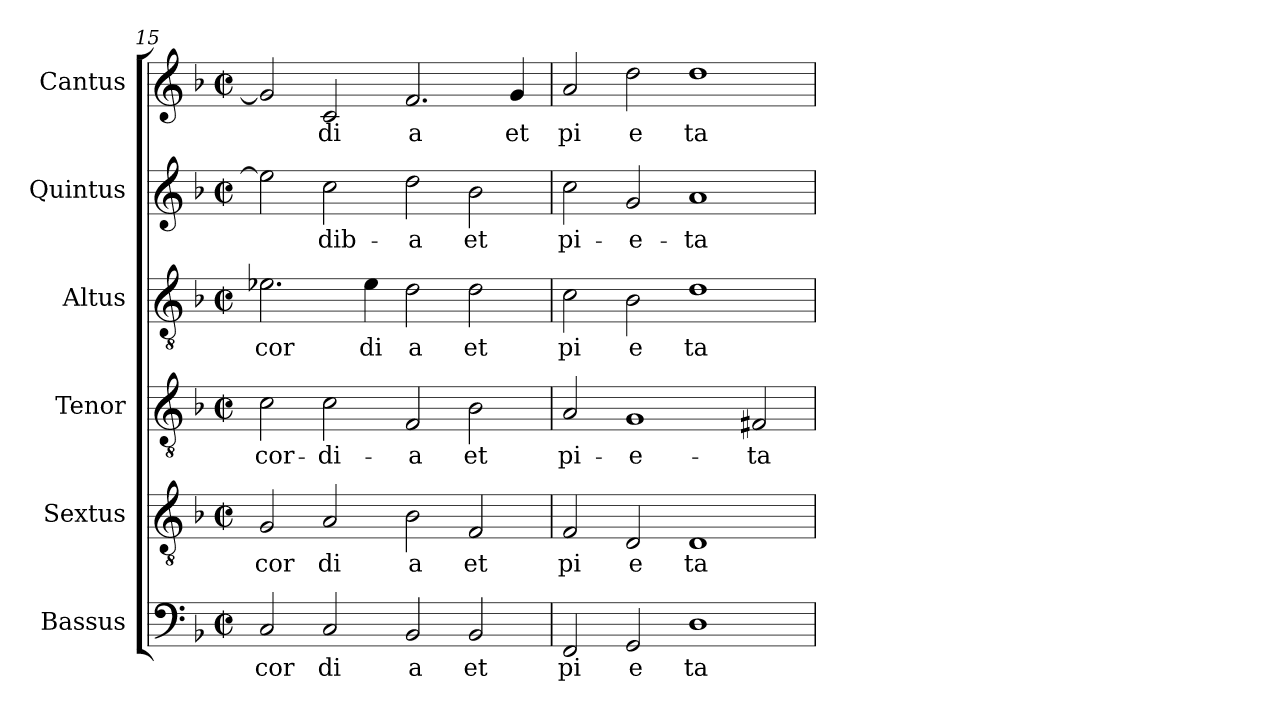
**kern	**text	**kern	**text	**kern	**text	**kern	**text	**kern	**text	**kern	**text
*part6	*part6	*part5	*part5	*part4	*part4	*part3	*part3	*part2	*part2	*part1	*part1
*staff6	*staff6	*staff5	*staff5	*staff4	*staff4	*staff3	*staff3	*staff2	*staff2	*staff1	*staff1
*I"Bassus	*	*I"Sextus	*	*I"Tenor	*	*I"Altus	*	*I"Quintus	*	*I"Cantus	*
*clefF4	*	*clefGv2	*	*clefGv2	*	*clefGv2	*	*clefG2	*	*clefG2	*
*k[b-]	*	*k[b-]	*	*k[b-]	*	*k[b-]	*	*k[b-]	*	*k[b-]	*
*F:	*	*F:	*	*F:	*	*F:	*	*F:	*	*F:	*
*M2/2	*	*M2/2	*	*M2/2	*	*M2/2	*	*M2/2	*	*M2/2	*
*met(c|)	*	*met(c|)	*	*met(c|)	*	*met(c|)	*	*met(c|)	*	*met(c|)	*
=15	=15	=15	=15	=15	=15	=15	=15	=15	=15	=15	=15
!	!LO:LY:b:cj	!	!LO:LY:b:cj	!	!LO:LY:b:cj	!	!LO:LY:b:cj	!	!	!	!
2C/	cor	2G/	cor	2c\	-cor-	2.e-\	cor	2ee-\]	.	2g/]	.
!	!LO:LY:b:cj	!	!LO:LY:b:cj	!	!LO:LY:b:cj	!	!	!	!LO:LY:b:cj	!	!LO:LY:b:cj
2C/	di	2A/	di	2c\	-di-	.	.	2cc\	-dib-	2c/	di
!	!	!	!	!	!	!	!LO:LY:b:cj	!	!	!	!
.	.	.	.	.	.	4e-\	di	.	.	.	.
!	!LO:LY:b:cj	!	!LO:LY:b:cj	!	!LO:LY:b:cj	!	!LO:LY:b:cj	!	!LO:LY:b:cj	!	!LO:LY:b:cj
2BB-/	a	2B-\	a	2F/	-a	2d\	a	2dd\	-a	2.f/	a
!	!LO:LY:b:cj	!	!LO:LY:b:cj	!	!LO:LY:b:cj	!	!LO:LY:b:cj	!	!LO:LY:b:cj	!	!
2BB-/	et	2F/	et	2B-\	et	2d\	et	2b-\	et	.	.
!	!	!	!	!	!	!	!	!	!	!	!LO:LY:b:cj
.	.	.	.	.	.	.	.	.	.	4g/	et
=16	=16	=16	=16	=16	=16	=16	=16	=16	=16	=16	=16
!	!LO:LY:b:cj	!	!LO:LY:b:cj	!	!LO:LY:b:cj	!	!LO:LY:b:cj	!	!LO:LY:b:cj	!	!LO:LY:b:cj
2FF/	pi	2F/	pi	2A/	pi-	2c\	pi	2cc\	pi-	2a/	pi
!	!LO:LY:b:cj	!	!LO:LY:b:cj	!	!LO:LY:b:cj	!	!LO:LY:b:cj	!	!LO:LY:b:cj	!	!LO:LY:b:cj
2GG/	e	2D/	e	1G	-e-	2B-\	e	2g/	-e-	2dd\	e
!	!LO:LY:b:cj	!	!LO:LY:b:cj	!	!	!	!LO:LY:b:cj	!	!LO:LY:b:cj	!	!LO:LY:b:cj
1D	ta	1D	ta	.	.	1d	ta	1a	-ta-	1dd	ta
!	!	!	!	!	!LO:LY:b:cj	!	!	!	!	!	!
.	.	.	.	2F#X/	-ta-	.	.	.	.	.	.
=	=	=	=	=	=	=	=	=	=	=	=
*-	*-	*-	*-	*-	*-	*-	*-	*-	*-	*-	*-
